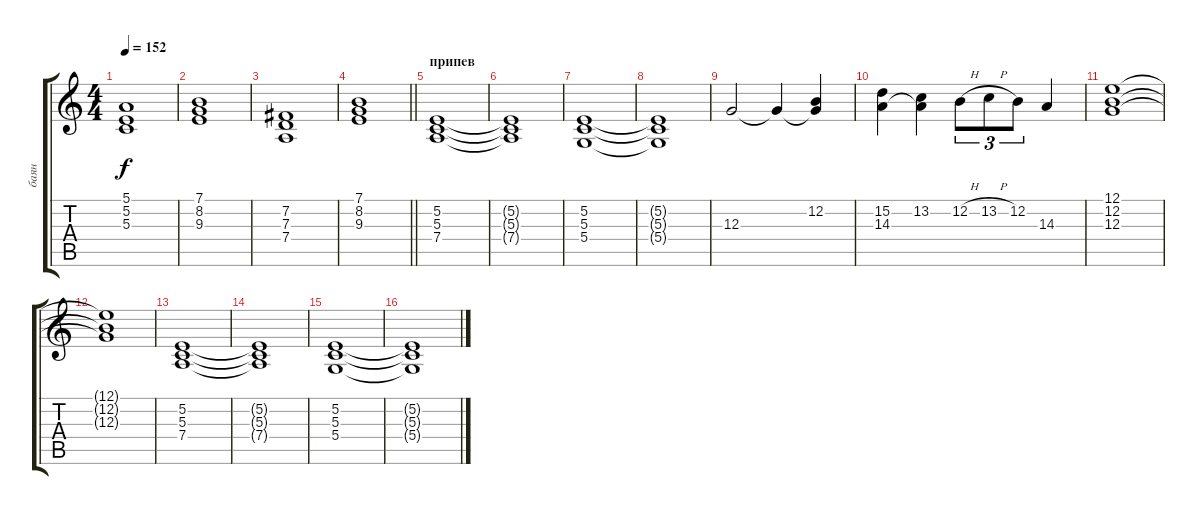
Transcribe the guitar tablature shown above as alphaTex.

\track ("баян" "баян") {instrument tangoaccordion}
\staff {score tabs}
\tuning (E4 B3 G3 D3 A2 E2) {hide}
\ts (4 4)
\tempo 152
\clef g2
\ks c
(5.1 5.2 5.3).1{dy f} |
(7.1 8.2 9.3).1 |
(7.2 7.3 7.4).1 |
\barLineRight lightlight
(7.1 8.2 9.3).1 |
\section ("" "припев")
(5.2 5.3 7.4).1 |
(5.2{t} 5.3{t} 7.4{t}).1 |
(5.2 5.3 5.4).1 |
(5.2{t} 5.3{t} 5.4{t}).1 |
12.3.2 12.3{t}.4 (12.2 12.3{t}).4 |
(15.2 14.3).4 (13.2 14.3{t}).4 12.2{h}.8{tu (3 2)} 13.2{h}.8{tu (3 2)} 12.2.8{tu (3 2)} 14.3.4 |
(12.1 12.2 12.3).1 |
(12.1{t} 12.2{t} 12.3{t}).1 |
(5.2 5.3 7.4).1 |
(5.2{t} 5.3{t} 7.4{t}).1 |
(5.2 5.3 5.4).1 |
(5.2{t} 5.3{t} 5.4{t}).1
